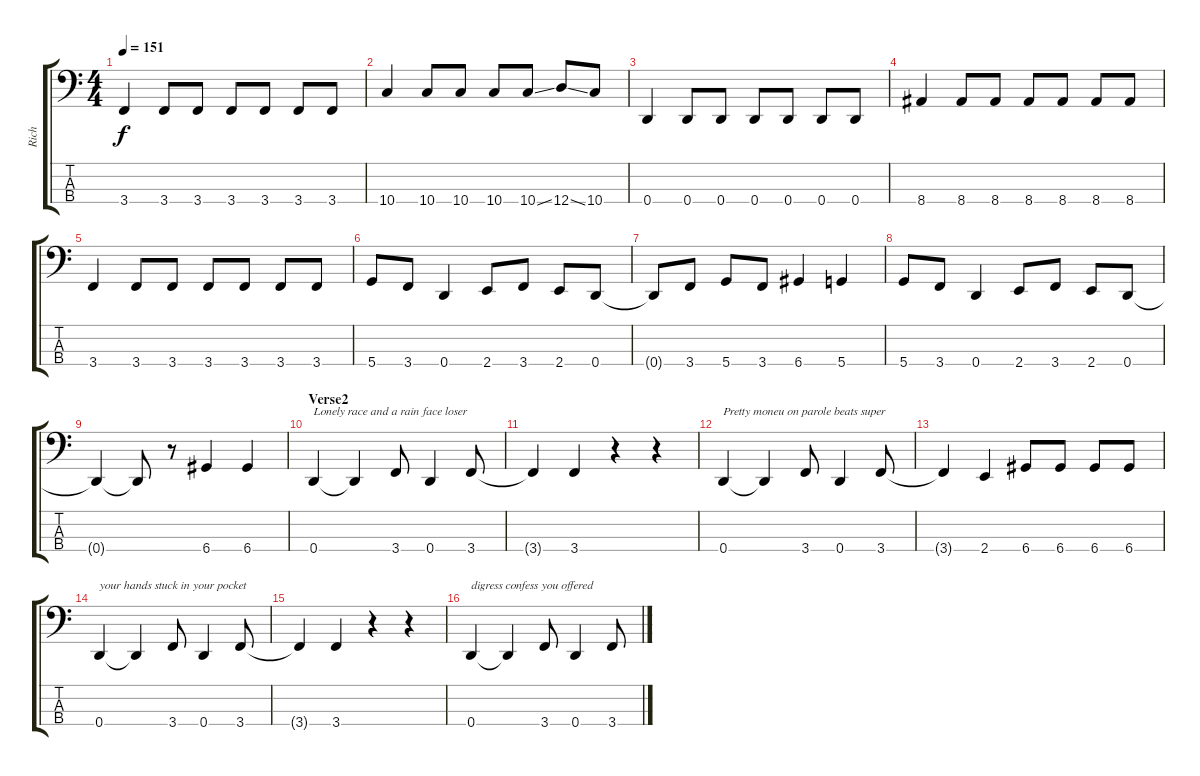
\track ("Rich" "Rich") {instrument electricbassfinger}
\staff {score tabs}
\tuning (G2 D2 A1 D1) {hide}
\ts (4 4)
\tempo 151
\clef f4
\ks c
3.4.4{dy f} 3.4.8 3.4.8 3.4.8 3.4.8 3.4.8 3.4.8 |
10.4.4 10.4.8 10.4.8 10.4.8 10.4{ss}.8 12.4{ss}.8 10.4.8 |
0.4.4 0.4.8 0.4.8 0.4.8 0.4.8 0.4.8 0.4.8 |
8.4.4 8.4.8 8.4.8 8.4.8 8.4.8 8.4.8 8.4.8 |
3.4.4 3.4.8 3.4.8 3.4.8 3.4.8 3.4.8 3.4.8 |
5.4.8 3.4.8 0.4.4 2.4.8 3.4.8 2.4.8 0.4.8 |
0.4{t}.8 3.4.8 5.4.8 3.4.8 6.4.4 5.4.4 |
5.4.8 3.4.8 0.4.4 2.4.8 3.4.8 2.4.8 0.4.8 |
0.4{t}.4 0.4{t}.8 r.8 6.4.4 6.4.4 |
\section ("" "Verse2")
0.4.4{txt "Lonely race and a rain face loser"} 0.4{t}.4 3.4.8 0.4.4 3.4.8 |
3.4{t}.4 3.4.4 r.4 r.4 |
0.4.4{txt "Pretty moneu on parole beats super"} 0.4{t}.4 3.4.8 0.4.4 3.4.8 |
3.4{t}.4 2.4.4 6.4.8 6.4.8 6.4.8 6.4.8 |
0.4.4{txt "your hands stuck in your pocket"} 0.4{t}.4 3.4.8 0.4.4 3.4.8 |
3.4{t}.4 3.4.4 r.4 r.4 |
0.4.4{txt "digress confess you offered"} 0.4{t}.4 3.4.8 0.4.4 3.4.8
